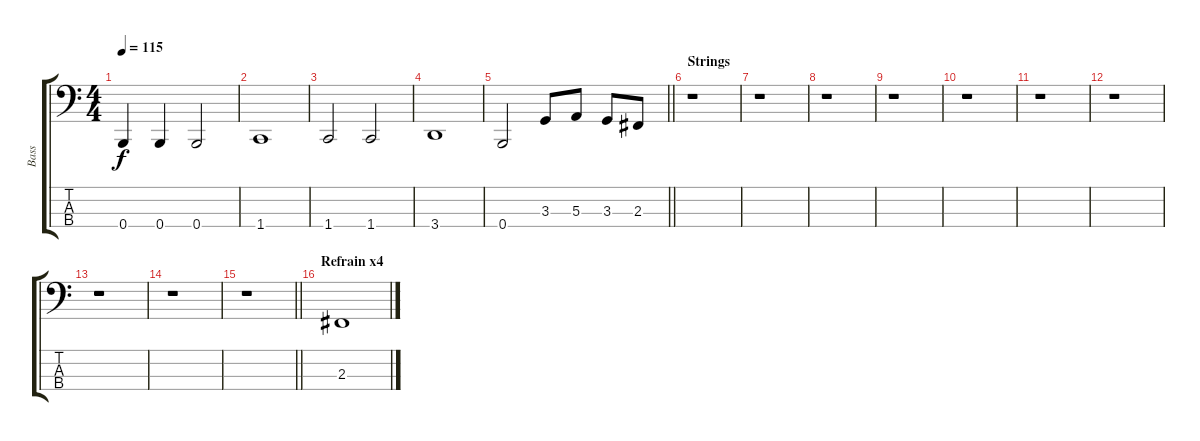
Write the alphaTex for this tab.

\track ("Bass" "Bass") {instrument electricbassfinger}
\staff {score tabs}
\tuning (D2 A1 E1 B0) {hide}
\ts (4 4)
\tempo 115
\clef f4
\ks c
0.4.4{dy f} 0.4.4 0.4.2 |
1.4.1 |
1.4.2 1.4.2 |
3.4.1 |
\barLineRight lightlight
0.4.2 3.3.8 5.3.8 3.3.8 2.3.8 |
\section ("" "Strings")
r.1 |
r.1 |
r.1 |
r.1 |
r.1 |
r.1 |
r.1 |
r.1 |
r.1 |
\barLineRight lightlight
r.1 |
\section ("" "Refrain x4")
2.3.1
